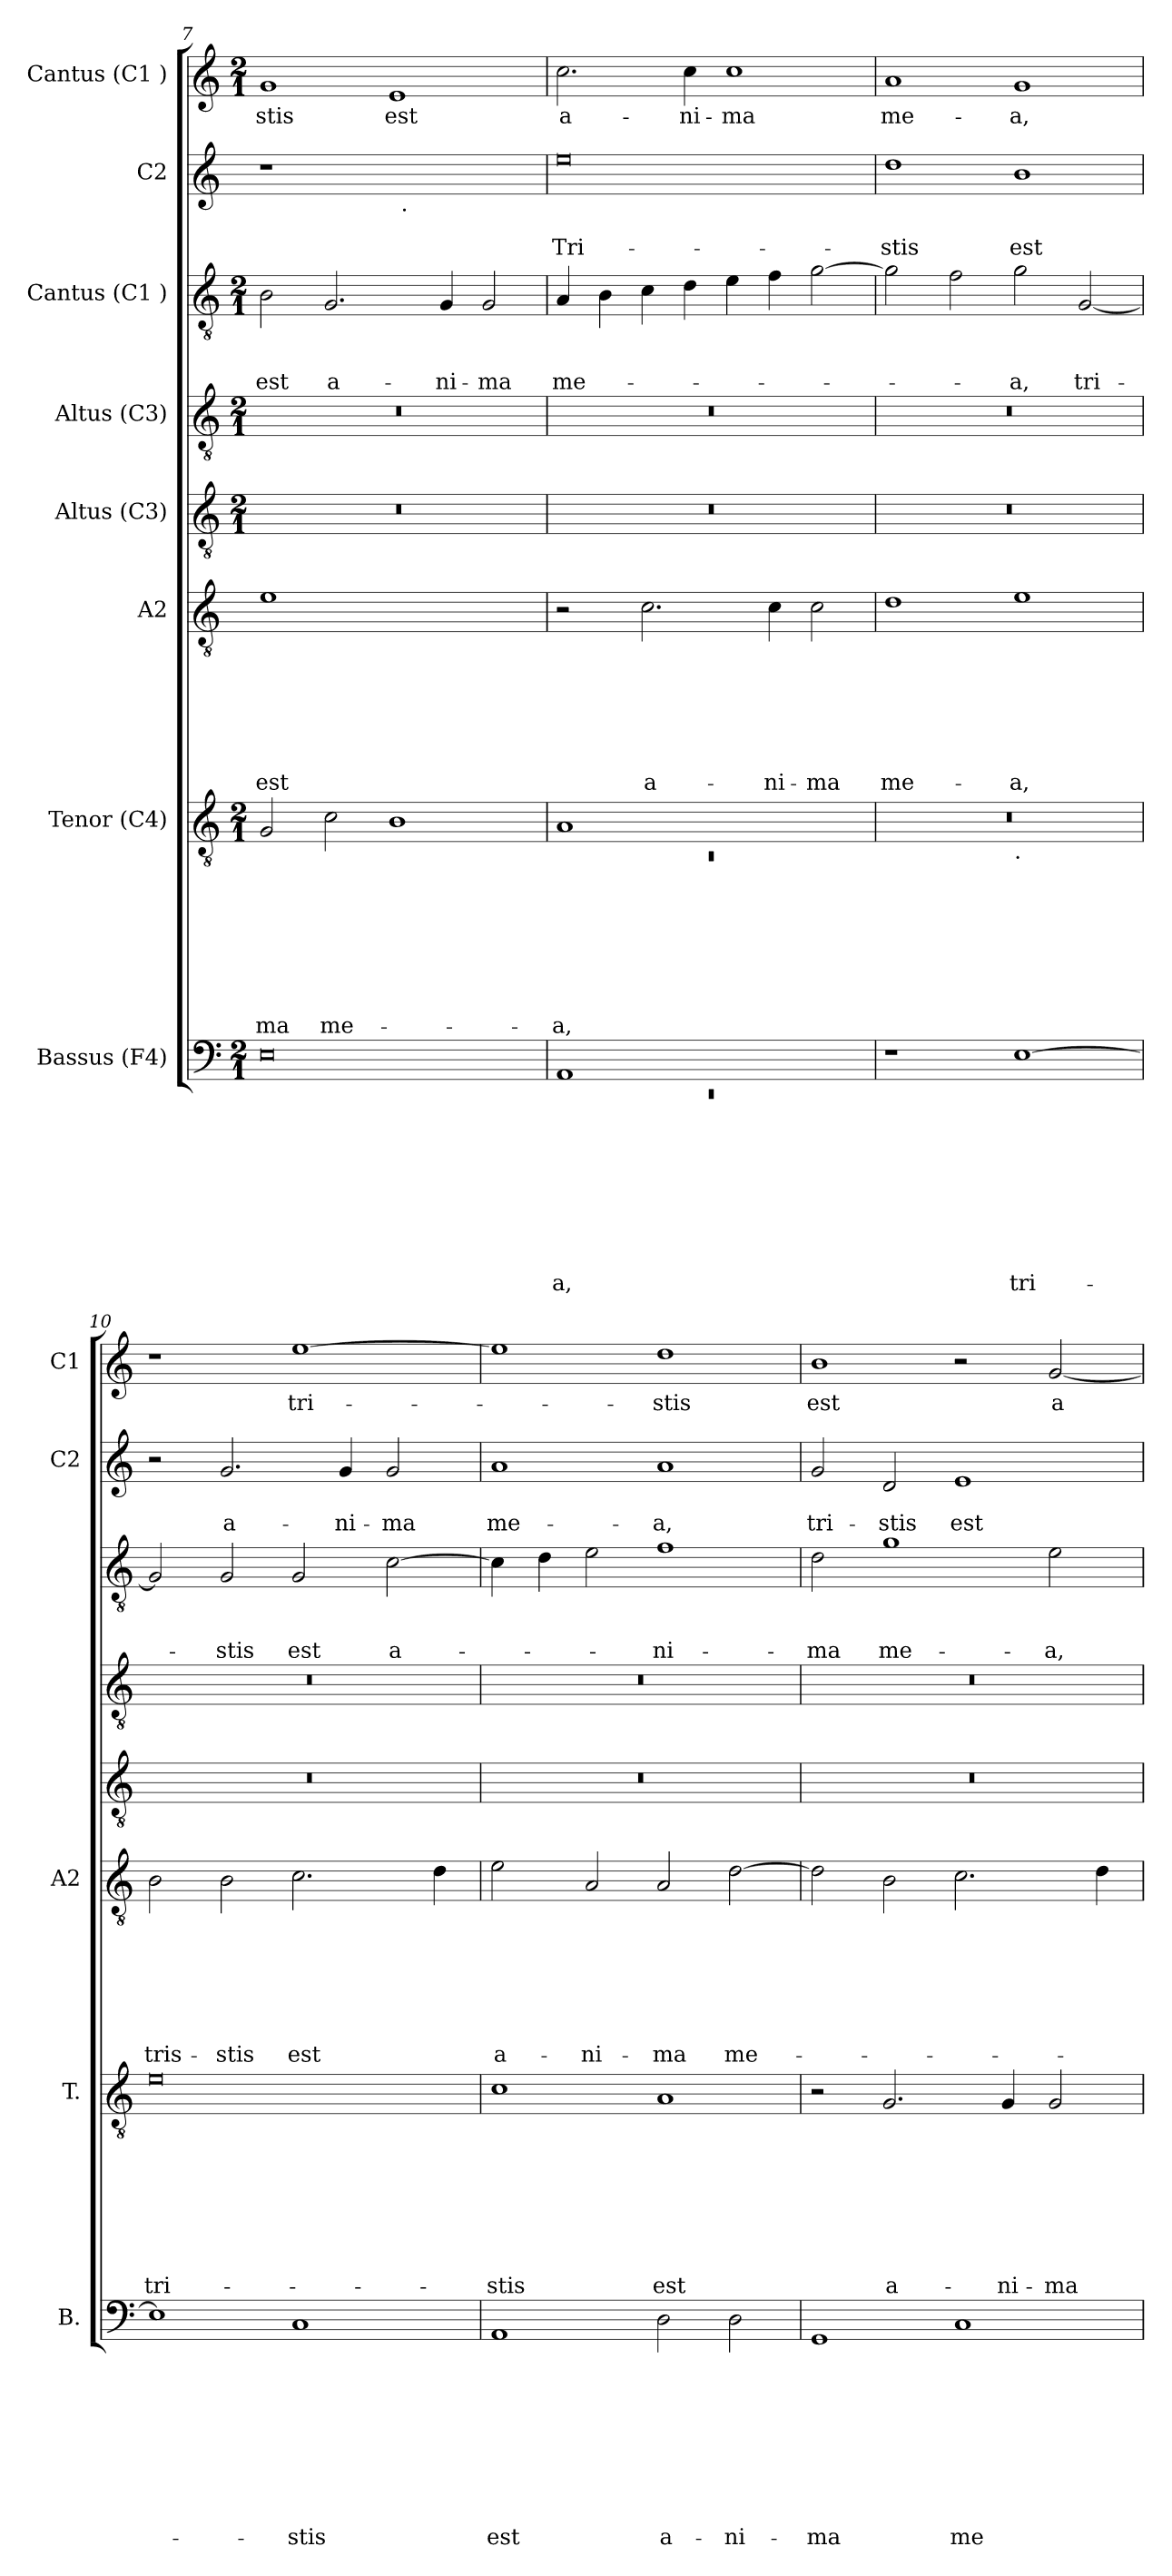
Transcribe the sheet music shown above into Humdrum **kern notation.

**kern	**text	**text	**text	**text	**text	**text	**text	**text	**text	**kern	**text	**text	**text	**text	**text	**text	**text	**text	**kern	**text	**text	**text	**text	**text	**text	**text	**kern	**kern	**kern	**text	**text	**text	**kern	**text	**text	**kern	**text
*part8	*part8	*part8	*part8	*part8	*part8	*part8	*part8	*part8	*part8	*part7	*part7	*part7	*part7	*part7	*part7	*part7	*part7	*part7	*part6	*part6	*part6	*part6	*part6	*part6	*part6	*part6	*part5	*part4	*part3	*part3	*part3	*part3	*part2	*part2	*part2	*part1	*part1
*staff8	*staff8	*staff8	*staff8	*staff8	*staff8	*staff8	*staff8	*staff8	*staff8	*staff7	*staff7	*staff7	*staff7	*staff7	*staff7	*staff7	*staff7	*staff7	*staff6	*staff6	*staff6	*staff6	*staff6	*staff6	*staff6	*staff6	*staff5	*staff4	*staff3	*staff3	*staff3	*staff3	*staff2	*staff2	*staff2	*staff1	*staff1
*I"Bassus (F4)	*	*	*	*	*	*	*	*	*	*I"Tenor (C4)	*	*	*	*	*	*	*	*	*I"A2	*	*	*	*	*	*	*	*I"Altus (C3)	*I"Altus (C3)	*I"Cantus (C1 )	*	*	*	*I"C2	*	*	*I"Cantus (C1 )	*
*I'B.	*	*	*	*	*	*	*	*	*	*I'T.	*	*	*	*	*	*	*	*	*I'A2	*	*	*	*	*	*	*	*	*	*	*	*	*	*I'C2	*	*	*I'C1	*
!!LO:LB:g=z
*clefF4	*	*	*	*	*	*	*	*	*	*clefGv2	*	*	*	*	*	*	*	*	*clefGv2	*	*	*	*	*	*	*	*clefGv2	*clefGv2	*clefGv2	*	*	*	*clefG2	*	*	*clefG2	*
*k[]	*	*	*	*	*	*	*	*	*	*k[]	*	*	*	*	*	*	*	*	*k[]	*	*	*	*	*	*	*	*k[]	*k[]	*k[]	*	*	*	*k[]	*	*	*k[]	*
*C:	*	*	*	*	*	*	*	*	*	*C:	*	*	*	*	*	*	*	*	*C:	*	*	*	*	*	*	*	*C:	*C:	*C:	*	*	*	*C:	*	*	*C:	*
*M2/1	*	*	*	*	*	*	*	*	*	*M2/1	*	*	*	*	*	*	*	*	*	*	*	*	*	*	*	*	*M2/1	*M2/1	*M2/1	*	*	*	*	*	*	*M2/1	*
=7	=7	=7	=7	=7	=7	=7	=7	=7	=7	=7	=7	=7	=7	=7	=7	=7	=7	=7	=7	=7	=7	=7	=7	=7	=7	=7	=7	=7	=7	=7	=7	=7	=7	=7	=7	=7	=7
*	*	*	*	*	*	*	*	*	*	*	*	*	*	*	*	*	*	*	*^	*	*	*	*	*	*	*	*	*	*	*	*	*	*	*	*	*	*
!	!	!	!	!	!	!	!	!	!	!	!	!	!	!	!	!	!	!LO:LY:b	!	!LO:N:vis=1	!	!	!	!	!	!	!LO:LY:b	!	!	!	!	!	!LO:LY:b	!	!	!	!	!LO:LY:b
0E	.	.	.	.	.	.	.	.	.	2G/	.	.	.	.	.	.	.	-ma	1e	0rC	.	.	.	.	.	.	est	0r	0r	2B\	.	.	est	1r	.	.	1g	-stis
!	!	!	!	!	!	!	!	!	!	!	!	!	!	!	!	!	!	!LO:LY:b	!	!	!	!	!	!	!	!	!	!	!	!	!	!	!LO:LY:b	!	!	!	!	!
.	.	.	.	.	.	.	.	.	.	2c\	.	.	.	.	.	.	.	me-	.	.	.	.	.	.	.	.	.	.	.	2.G/	.	.	a-	.	.	.	.	.
!	!	!	!	!	!	!	!	!	!	!	!	!	!	!	!	!	!	!	!	!	!	!	!	!	!	!	!	!	!	!	!	!	!	!	!	!	!	!LO:LY:b
.	.	.	.	.	.	.	.	.	.	1B	.	.	.	.	.	.	.	.	1ryy	.	.	.	.	.	.	.	.	.	.	.	.	.	.	32ryy	.	.	1e	est
!	!	!	!	!	!	!	!	!	!	!	!	!	!	!	!	!	!	!	!	!	!	!	!	!	!	!	!	!	!	!	!	!	!	!LO:TX:b:t=.	!	!	!	!
.	.	.	.	.	.	.	.	.	.	.	.	.	.	.	.	.	.	.	.	.	.	.	.	.	.	.	.	.	.	.	.	.	.	32%31ryy	.	.	.	.
!	!	!	!	!	!	!	!	!	!	!	!	!	!	!	!	!	!	!	!	!	!	!	!	!	!	!	!	!	!	!	!	!	!LO:LY:b	!	!	!	!	!
.	.	.	.	.	.	.	.	.	.	.	.	.	.	.	.	.	.	.	.	.	.	.	.	.	.	.	.	.	.	4G/	.	.	-ni-	.	.	.	.	.
!	!	!	!	!	!	!	!	!	!	!	!	!	!	!	!	!	!	!	!	!	!	!	!	!	!	!	!	!	!	!	!	!	!LO:LY:b:rj	!	!	!	!	!
.	.	.	.	.	.	.	.	.	.	.	.	.	.	.	.	.	.	.	.	.	.	.	.	.	.	.	.	.	.	2G/	.	.	-ma	.	.	.	.	.
*	*	*	*	*	*	*	*	*	*	*	*	*	*	*	*	*	*	*	*v	*v	*	*	*	*	*	*	*	*	*	*	*	*	*	*	*	*	*	*
=8	=8	=8	=8	=8	=8	=8	=8	=8	=8	=8	=8	=8	=8	=8	=8	=8	=8	=8	=8	=8	=8	=8	=8	=8	=8	=8	=8	=8	=8	=8	=8	=8	=8	=8	=8	=8	=8
*^	*	*	*	*	*	*	*	*	*	*^	*	*	*	*	*	*	*	*	*	*	*	*	*	*	*	*	*	*	*	*	*	*	*	*	*	*	*
!	!LO:N:vis=1	!	!	!	!	!	!	!	!	!LO:LY:b	!	!LO:N:vis=1	!	!	!	!	!	!	!	!LO:LY:b	!	!	!	!	!	!	!	!	!	!	!	!	!	!LO:LY:b	!	!	!LO:LY:b:rj	!	!LO:LY:b
1AA	0rEE	.	.	.	.	.	.	.	.	-a,	1A	0rC	.	.	.	.	.	.	.	-a,	2r	.	.	.	.	.	.	.	0r	0r	4A/	.	.	me-	0ee	.	Tri-	2.cc\	a-
.	.	.	.	.	.	.	.	.	.	.	.	.	.	.	.	.	.	.	.	.	.	.	.	.	.	.	.	.	.	.	4B\	.	.	.	.	.	.	.	.
!	!	!	!	!	!	!	!	!	!	!	!	!	!	!	!	!	!	!	!	!	!	!	!	!	!	!	!	!LO:LY:b	!	!	!	!	!	!	!	!	!	!	!
.	.	.	.	.	.	.	.	.	.	.	.	.	.	.	.	.	.	.	.	.	2.c\	.	.	.	.	.	.	a-	.	.	4c\	.	.	.	.	.	.	.	.
!	!	!	!	!	!	!	!	!	!	!	!	!	!	!	!	!	!	!	!	!	!	!	!	!	!	!	!	!	!	!	!	!	!	!	!	!	!	!	!LO:LY:b
.	.	.	.	.	.	.	.	.	.	.	.	.	.	.	.	.	.	.	.	.	.	.	.	.	.	.	.	.	.	.	4d\	.	.	.	.	.	.	4cc\	-ni-
!	!	!	!	!	!	!	!	!	!	!	!	!	!	!	!	!	!	!	!	!	!	!	!	!	!	!	!	!	!	!	!	!	!	!	!	!	!	!	!LO:LY:b:rj
1ryy	.	.	.	.	.	.	.	.	.	.	1ryy	.	.	.	.	.	.	.	.	.	.	.	.	.	.	.	.	.	.	.	4e\	.	.	.	.	.	.	1cc	-ma
!	!	!	!	!	!	!	!	!	!	!	!	!	!	!	!	!	!	!	!	!	!	!	!	!	!	!	!	!LO:LY:b	!	!	!	!	!	!	!	!	!	!	!
.	.	.	.	.	.	.	.	.	.	.	.	.	.	.	.	.	.	.	.	.	4c\	.	.	.	.	.	.	-ni-	.	.	4f\	.	.	.	.	.	.	.	.
!	!	!	!	!	!	!	!	!	!	!	!	!	!	!	!	!	!	!	!	!	!	!	!	!	!	!	!	!LO:LY:b:rj	!	!	!	!	!	!	!	!	!	!	!
.	.	.	.	.	.	.	.	.	.	.	.	.	.	.	.	.	.	.	.	.	2c\	.	.	.	.	.	.	-ma	.	.	[>2g\	.	.	.	.	.	.	.	.
*v	*v	*	*	*	*	*	*	*	*	*	*	*	*	*	*	*	*	*	*	*	*	*	*	*	*	*	*	*	*	*	*	*	*	*	*	*	*	*	*
=9	=9	=9	=9	=9	=9	=9	=9	=9	=9	=9	=9	=9	=9	=9	=9	=9	=9	=9	=9	=9	=9	=9	=9	=9	=9	=9	=9	=9	=9	=9	=9	=9	=9	=9	=9	=9	=9	=9
!	!	!	!	!	!	!	!	!	!	!	!	!	!	!	!	!	!	!	!	!	!	!	!	!	!	!	!LO:LY:b	!	!	!	!	!	!	!	!	!LO:LY:b	!	!LO:LY:b
1r	.	.	.	.	.	.	.	.	.	0r	1ryy	.	.	.	.	.	.	.	.	1d	.	.	.	.	.	.	me-	0r	0r	2g\]	.	.	.	1dd	.	-stis	1a	me-
.	.	.	.	.	.	.	.	.	.	.	.	.	.	.	.	.	.	.	.	.	.	.	.	.	.	.	.	.	.	2f\	.	.	.	.	.	.	.	.
!	!	!	!	!	!	!	!	!	!	!	!LO:TX:b:t=.	!	!	!	!	!	!	!	!	!	!	!	!	!	!	!	!	!	!	!	!	!	!	!	!	!	!	!
!	!	!	!	!	!	!	!	!	!LO:LY:b	!	!	!	!	!	!	!	!	!	!	!	!	!	!	!	!	!	!LO:LY:b	!	!	!	!	!	!LO:LY:b	!	!	!LO:LY:b	!	!LO:LY:b
[>1E	.	.	.	.	.	.	.	.	tri-	.	1ryy	.	.	.	.	.	.	.	.	1e	.	.	.	.	.	.	-a,	.	.	2g\	.	.	-a,	1b	.	est	1g	-a,
!	!	!	!	!	!	!	!	!	!	!	!	!	!	!	!	!	!	!	!	!	!	!	!	!	!	!	!	!	!	!	!	!	!LO:LY:b	!	!	!	!	!
.	.	.	.	.	.	.	.	.	.	.	.	.	.	.	.	.	.	.	.	.	.	.	.	.	.	.	.	.	.	[<2G/	.	.	tri-	.	.	.	.	.
=10	=10	=10	=10	=10	=10	=10	=10	=10	=10	=10	=10	=10	=10	=10	=10	=10	=10	=10	=10	=10	=10	=10	=10	=10	=10	=10	=10	=10	=10	=10	=10	=10	=10	=10	=10	=10	=10	=10
!	!	!	!	!	!	!	!	!	!	!	!	!	!	!	!	!	!	!	!LO:LY:b:rj	!	!	!	!	!	!	!	!LO:LY:b	!	!	!	!	!	!	!	!	!	!	!
*	*	*	*	*	*	*	*	*	*	*v	*v	*	*	*	*	*	*	*	*	*	*	*	*	*	*	*	*	*	*	*	*	*	*	*	*	*	*	*
1E]	.	.	.	.	.	.	.	.	.	0e	.	.	.	.	.	.	.	tri-	2B\	.	.	.	.	.	.	tris-	0r	0r	2G/]	.	.	.	2r	.	.	1r	.
!	!	!	!	!	!	!	!	!	!	!	!	!	!	!	!	!	!	!	!	!	!	!	!	!	!	!LO:LY:b	!	!	!	!	!	!LO:LY:b	!	!	!LO:LY:b	!	!
.	.	.	.	.	.	.	.	.	.	.	.	.	.	.	.	.	.	.	2B\	.	.	.	.	.	.	-stis	.	.	2G/	.	.	-stis	2.g/	.	a-	.	.
!	!	!	!	!	!	!	!	!	!LO:LY:b	!	!	!	!	!	!	!	!	!	!	!	!	!	!	!	!	!LO:LY:b	!	!	!	!	!	!LO:LY:b	!	!	!	!	!LO:LY:b
1C	.	.	.	.	.	.	.	.	-stis	.	.	.	.	.	.	.	.	.	2.c\	.	.	.	.	.	.	est	.	.	2G/	.	.	est	.	.	.	[>1ee	tri-
!	!	!	!	!	!	!	!	!	!	!	!	!	!	!	!	!	!	!	!	!	!	!	!	!	!	!	!	!	!	!	!	!	!	!	!LO:LY:b	!	!
.	.	.	.	.	.	.	.	.	.	.	.	.	.	.	.	.	.	.	.	.	.	.	.	.	.	.	.	.	.	.	.	.	4g/	.	-ni-	.	.
!	!	!	!	!	!	!	!	!	!	!	!	!	!	!	!	!	!	!	!	!	!	!	!	!	!	!	!	!	!	!	!	!LO:LY:b	!	!	!LO:LY:b	!	!
.	.	.	.	.	.	.	.	.	.	.	.	.	.	.	.	.	.	.	.	.	.	.	.	.	.	.	.	.	[>2c\	.	.	a-	2g/	.	-ma	.	.
.	.	.	.	.	.	.	.	.	.	.	.	.	.	.	.	.	.	.	4d\	.	.	.	.	.	.	.	.	.	.	.	.	.	.	.	.	.	.
=11	=11	=11	=11	=11	=11	=11	=11	=11	=11	=11	=11	=11	=11	=11	=11	=11	=11	=11	=11	=11	=11	=11	=11	=11	=11	=11	=11	=11	=11	=11	=11	=11	=11	=11	=11	=11	=11
!	!	!	!	!	!	!	!	!	!LO:LY:b	!	!	!	!	!	!	!	!	!LO:LY:b	!	!	!	!	!	!	!	!LO:LY:b	!	!	!	!	!	!	!	!	!LO:LY:b	!	!
1AA	.	.	.	.	.	.	.	.	est	1c	.	.	.	.	.	.	.	-stis	2e\	.	.	.	.	.	.	a-	0r	0r	4c\]	.	.	.	1a	.	me-	1ee]	.
.	.	.	.	.	.	.	.	.	.	.	.	.	.	.	.	.	.	.	.	.	.	.	.	.	.	.	.	.	4d\	.	.	.	.	.	.	.	.
!	!	!	!	!	!	!	!	!	!	!	!	!	!	!	!	!	!	!	!	!	!	!	!	!	!	!LO:LY:b	!	!	!	!	!	!	!	!	!	!	!
.	.	.	.	.	.	.	.	.	.	.	.	.	.	.	.	.	.	.	2A/	.	.	.	.	.	.	-ni-	.	.	2e\	.	.	.	.	.	.	.	.
!	!	!	!	!	!	!	!	!	!LO:LY:b	!	!	!	!	!	!	!	!	!LO:LY:b	!	!	!	!	!	!	!	!LO:LY:b	!	!	!	!	!	!LO:LY:b	!	!	!LO:LY:b	!	!LO:LY:b
2D\	.	.	.	.	.	.	.	.	a-	1A	.	.	.	.	.	.	.	est	2A/	.	.	.	.	.	.	-ma	.	.	1f	.	.	-ni-	1a	.	-a,	1dd	-stis
!	!	!	!	!	!	!	!	!	!LO:LY:b	!	!	!	!	!	!	!	!	!	!	!	!	!	!	!	!	!LO:LY:b	!	!	!	!	!	!	!	!	!	!	!
2D\	.	.	.	.	.	.	.	.	-ni-	.	.	.	.	.	.	.	.	.	[<2d\	.	.	.	.	.	.	me-	.	.	.	.	.	.	.	.	.	.	.
!!LO:LB:g=z
=12	=12	=12	=12	=12	=12	=12	=12	=12	=12	=12	=12	=12	=12	=12	=12	=12	=12	=12	=12	=12	=12	=12	=12	=12	=12	=12	=12	=12	=12	=12	=12	=12	=12	=12	=12	=12	=12
!	!	!	!	!	!	!	!	!	!LO:LY:b	!	!	!	!	!	!	!	!	!	!	!	!	!	!	!	!	!	!	!	!	!	!	!LO:LY:b	!	!	!LO:LY:b	!	!LO:LY:b
1GG	.	.	.	.	.	.	.	.	-ma	2r	.	.	.	.	.	.	.	.	2d\]	.	.	.	.	.	.	.	0r	0r	2d\	.	.	-ma	2g/	.	tri-	1b	est
!	!	!	!	!	!	!	!	!	!	!	!	!	!	!	!	!	!	!LO:LY:b	!	!	!	!	!	!	!	!	!	!	!	!	!	!LO:LY:b	!	!	!LO:LY:b	!	!
.	.	.	.	.	.	.	.	.	.	2.G/	.	.	.	.	.	.	.	a-	2B\	.	.	.	.	.	.	.	.	.	1g	.	.	me-	2d/	.	-stis	.	.
!	!	!	!	!	!	!	!	!	!LO:LY:b	!	!	!	!	!	!	!	!	!	!	!	!	!	!	!	!	!	!	!	!	!	!	!	!	!	!LO:LY:b	!	!
1C	.	.	.	.	.	.	.	.	me-	.	.	.	.	.	.	.	.	.	2.c\	.	.	.	.	.	.	.	.	.	.	.	.	.	1e	.	est	2r	.
!	!	!	!	!	!	!	!	!	!	!	!	!	!	!	!	!	!	!LO:LY:b	!	!	!	!	!	!	!	!	!	!	!	!	!	!	!	!	!	!	!
.	.	.	.	.	.	.	.	.	.	4G/	.	.	.	.	.	.	.	-ni-	.	.	.	.	.	.	.	.	.	.	.	.	.	.	.	.	.	.	.
!	!	!	!	!	!	!	!	!	!	!	!	!	!	!	!	!	!	!LO:LY:b:rj	!	!	!	!	!	!	!	!	!	!	!	!	!	!LO:LY:b	!	!	!	!	!LO:LY:b
.	.	.	.	.	.	.	.	.	.	2G/	.	.	.	.	.	.	.	-ma	.	.	.	.	.	.	.	.	.	.	2e\	.	.	-a,	.	.	.	[<2g/	a-
.	.	.	.	.	.	.	.	.	.	.	.	.	.	.	.	.	.	.	4d\	.	.	.	.	.	.	.	.	.	.	.	.	.	.	.	.	.	.
=	=	=	=	=	=	=	=	=	=	=	=	=	=	=	=	=	=	=	=	=	=	=	=	=	=	=	=	=	=	=	=	=	=	=	=	=	=
*-	*-	*-	*-	*-	*-	*-	*-	*-	*-	*-	*-	*-	*-	*-	*-	*-	*-	*-	*-	*-	*-	*-	*-	*-	*-	*-	*-	*-	*-	*-	*-	*-	*-	*-	*-	*-	*-
